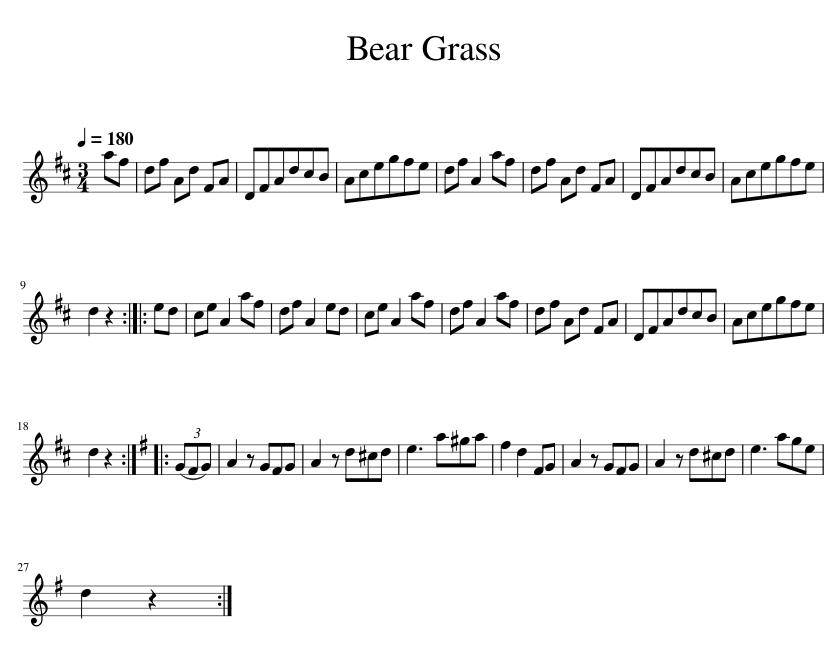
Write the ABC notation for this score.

X:1
L:1/8
Q:1/4=180
M:3/4
I:linebreak $
K:none
V:1 treble transpose="8 "
V:1
[K:D] af | df Ad FA | DFAdcB | Acegfe | df A2 af | %5
 df Ad FA | DFAdcB | Acegfe |$ d2 z2 :: ed | %10
 ce A2 af | df A2 ed | ce A2 af | df A2 af | df Ad FA | %15
 DFAdcB | Acegfe |$ d2 z2 ::[K:G] (3(GFG) | A2 z GFG | %20
 A2 z d^cd | e3 a^ga | f2 d2 FG | A2 z GFG | A2 z d^cd | %25
 e3 age |$ d2 z2 :| %27
